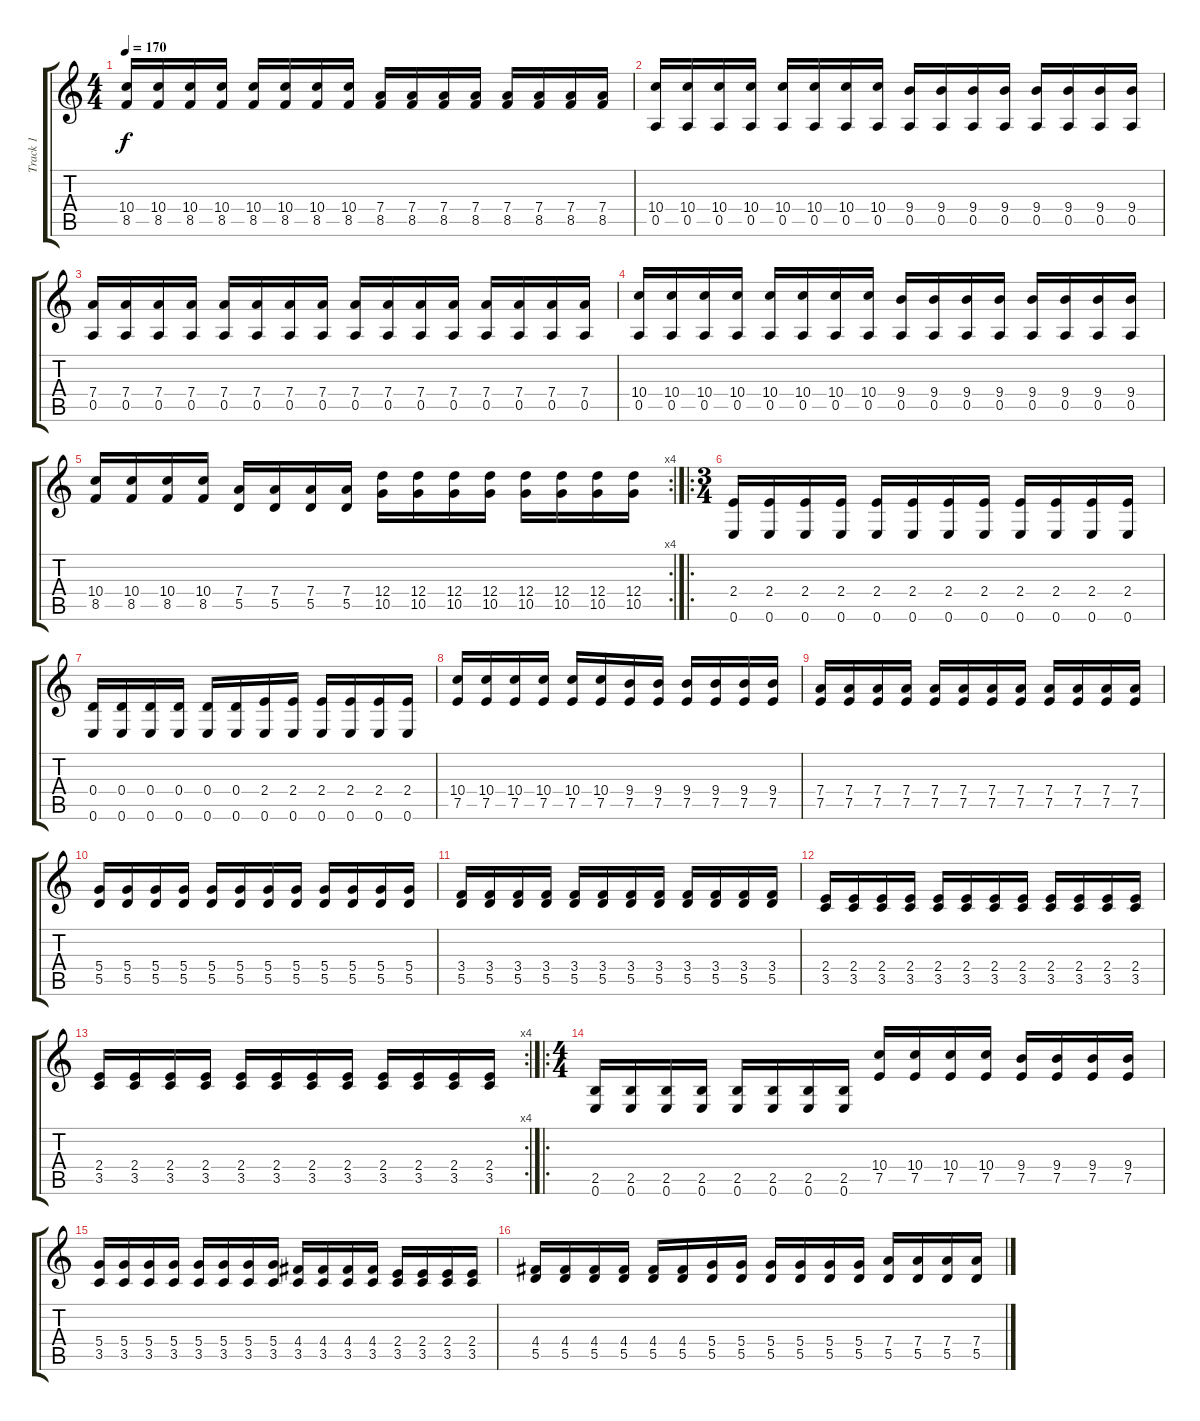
\track ("Track 1" "Track 1") {instrument distortionguitar}
\staff {score tabs}
\tuning (E4 B3 G3 D3 A2 E2) {hide}
\ts (4 4)
\tempo 170
\clef g2
\ks c
(10.4 8.5).16{dy f} (10.4 8.5).16 (10.4 8.5).16 (10.4 8.5).16 (10.4 8.5).16 (10.4 8.5).16 (10.4 8.5).16 (10.4 8.5).16 (7.4 8.5).16 (7.4 8.5).16 (7.4 8.5).16 (7.4 8.5).16 (7.4 8.5).16 (7.4 8.5).16 (7.4 8.5).16 (7.4 8.5).16 |
(10.4 0.5).16 (10.4 0.5).16 (10.4 0.5).16 (10.4 0.5).16 (10.4 0.5).16 (10.4 0.5).16 (10.4 0.5).16 (10.4 0.5).16 (9.4 0.5).16 (9.4 0.5).16 (9.4 0.5).16 (9.4 0.5).16 (9.4 0.5).16 (9.4 0.5).16 (9.4 0.5).16 (9.4 0.5).16 |
(7.4 0.5).16 (7.4 0.5).16 (7.4 0.5).16 (7.4 0.5).16 (7.4 0.5).16 (7.4 0.5).16 (7.4 0.5).16 (7.4 0.5).16 (7.4 0.5).16 (7.4 0.5).16 (7.4 0.5).16 (7.4 0.5).16 (7.4 0.5).16 (7.4 0.5).16 (7.4 0.5).16 (7.4 0.5).16 |
(10.4 0.5).16 (10.4 0.5).16 (10.4 0.5).16 (10.4 0.5).16 (10.4 0.5).16 (10.4 0.5).16 (10.4 0.5).16 (10.4 0.5).16 (9.4 0.5).16 (9.4 0.5).16 (9.4 0.5).16 (9.4 0.5).16 (9.4 0.5).16 (9.4 0.5).16 (9.4 0.5).16 (9.4 0.5).16 |
\rc 4
(10.4 8.5).16 (10.4 8.5).16 (10.4 8.5).16 (10.4 8.5).16 (7.4 5.5).16 (7.4 5.5).16 (7.4 5.5).16 (7.4 5.5).16 (12.4 10.5).16 (12.4 10.5).16 (12.4 10.5).16 (12.4 10.5).16 (12.4 10.5).16 (12.4 10.5).16 (12.4 10.5).16 (12.4 10.5).16 |
\ro
\ts (3 4)
(2.4 0.6).16 (2.4 0.6).16 (2.4 0.6).16 (2.4 0.6).16 (2.4 0.6).16 (2.4 0.6).16 (2.4 0.6).16 (2.4 0.6).16 (2.4 0.6).16 (2.4 0.6).16 (2.4 0.6).16 (2.4 0.6).16 |
(0.4 0.6).16 (0.4 0.6).16 (0.4 0.6).16 (0.4 0.6).16 (0.4 0.6).16 (0.4 0.6).16 (2.4 0.6).16 (2.4 0.6).16 (2.4 0.6).16 (2.4 0.6).16 (2.4 0.6).16 (2.4 0.6).16 |
(10.4 7.5).16 (10.4 7.5).16 (10.4 7.5).16 (10.4 7.5).16 (10.4 7.5).16 (10.4 7.5).16 (9.4 7.5).16 (9.4 7.5).16 (9.4 7.5).16 (9.4 7.5).16 (9.4 7.5).16 (9.4 7.5).16 |
(7.4 7.5).16 (7.4 7.5).16 (7.4 7.5).16 (7.4 7.5).16 (7.4 7.5).16 (7.4 7.5).16 (7.4 7.5).16 (7.4 7.5).16 (7.4 7.5).16 (7.4 7.5).16 (7.4 7.5).16 (7.4 7.5).16 |
(5.4 5.5).16 (5.4 5.5).16 (5.4 5.5).16 (5.4 5.5).16 (5.4 5.5).16 (5.4 5.5).16 (5.4 5.5).16 (5.4 5.5).16 (5.4 5.5).16 (5.4 5.5).16 (5.4 5.5).16 (5.4 5.5).16 |
(3.4 5.5).16 (3.4 5.5).16 (3.4 5.5).16 (3.4 5.5).16 (3.4 5.5).16 (3.4 5.5).16 (3.4 5.5).16 (3.4 5.5).16 (3.4 5.5).16 (3.4 5.5).16 (3.4 5.5).16 (3.4 5.5).16 |
(2.4 3.5).16 (2.4 3.5).16 (2.4 3.5).16 (2.4 3.5).16 (2.4 3.5).16 (2.4 3.5).16 (2.4 3.5).16 (2.4 3.5).16 (2.4 3.5).16 (2.4 3.5).16 (2.4 3.5).16 (2.4 3.5).16 |
\rc 4
(2.4 3.5).16 (2.4 3.5).16 (2.4 3.5).16 (2.4 3.5).16 (2.4 3.5).16 (2.4 3.5).16 (2.4 3.5).16 (2.4 3.5).16 (2.4 3.5).16 (2.4 3.5).16 (2.4 3.5).16 (2.4 3.5).16 |
\ro
\ts (4 4)
(2.5 0.6).16 (2.5 0.6).16 (2.5 0.6).16 (2.5 0.6).16 (2.5 0.6).16 (2.5 0.6).16 (2.5 0.6).16 (2.5 0.6).16 (10.4 7.5).16 (10.4 7.5).16 (10.4 7.5).16 (10.4 7.5).16 (9.4 7.5).16 (9.4 7.5).16 (9.4 7.5).16 (9.4 7.5).16 |
(5.4 3.5).16 (5.4 3.5).16 (5.4 3.5).16 (5.4 3.5).16 (5.4 3.5).16 (5.4 3.5).16 (5.4 3.5).16 (5.4 3.5).16 (4.4 3.5).16 (4.4 3.5).16 (4.4 3.5).16 (4.4 3.5).16 (2.4 3.5).16 (2.4 3.5).16 (2.4 3.5).16 (2.4 3.5).16 |
(4.4 5.5).16 (4.4 5.5).16 (4.4 5.5).16 (4.4 5.5).16 (4.4 5.5).16 (4.4 5.5).16 (5.4 5.5).16 (5.4 5.5).16 (5.4 5.5).16 (5.4 5.5).16 (5.4 5.5).16 (5.4 5.5).16 (7.4 5.5).16 (7.4 5.5).16 (7.4 5.5).16 (7.4 5.5).16
